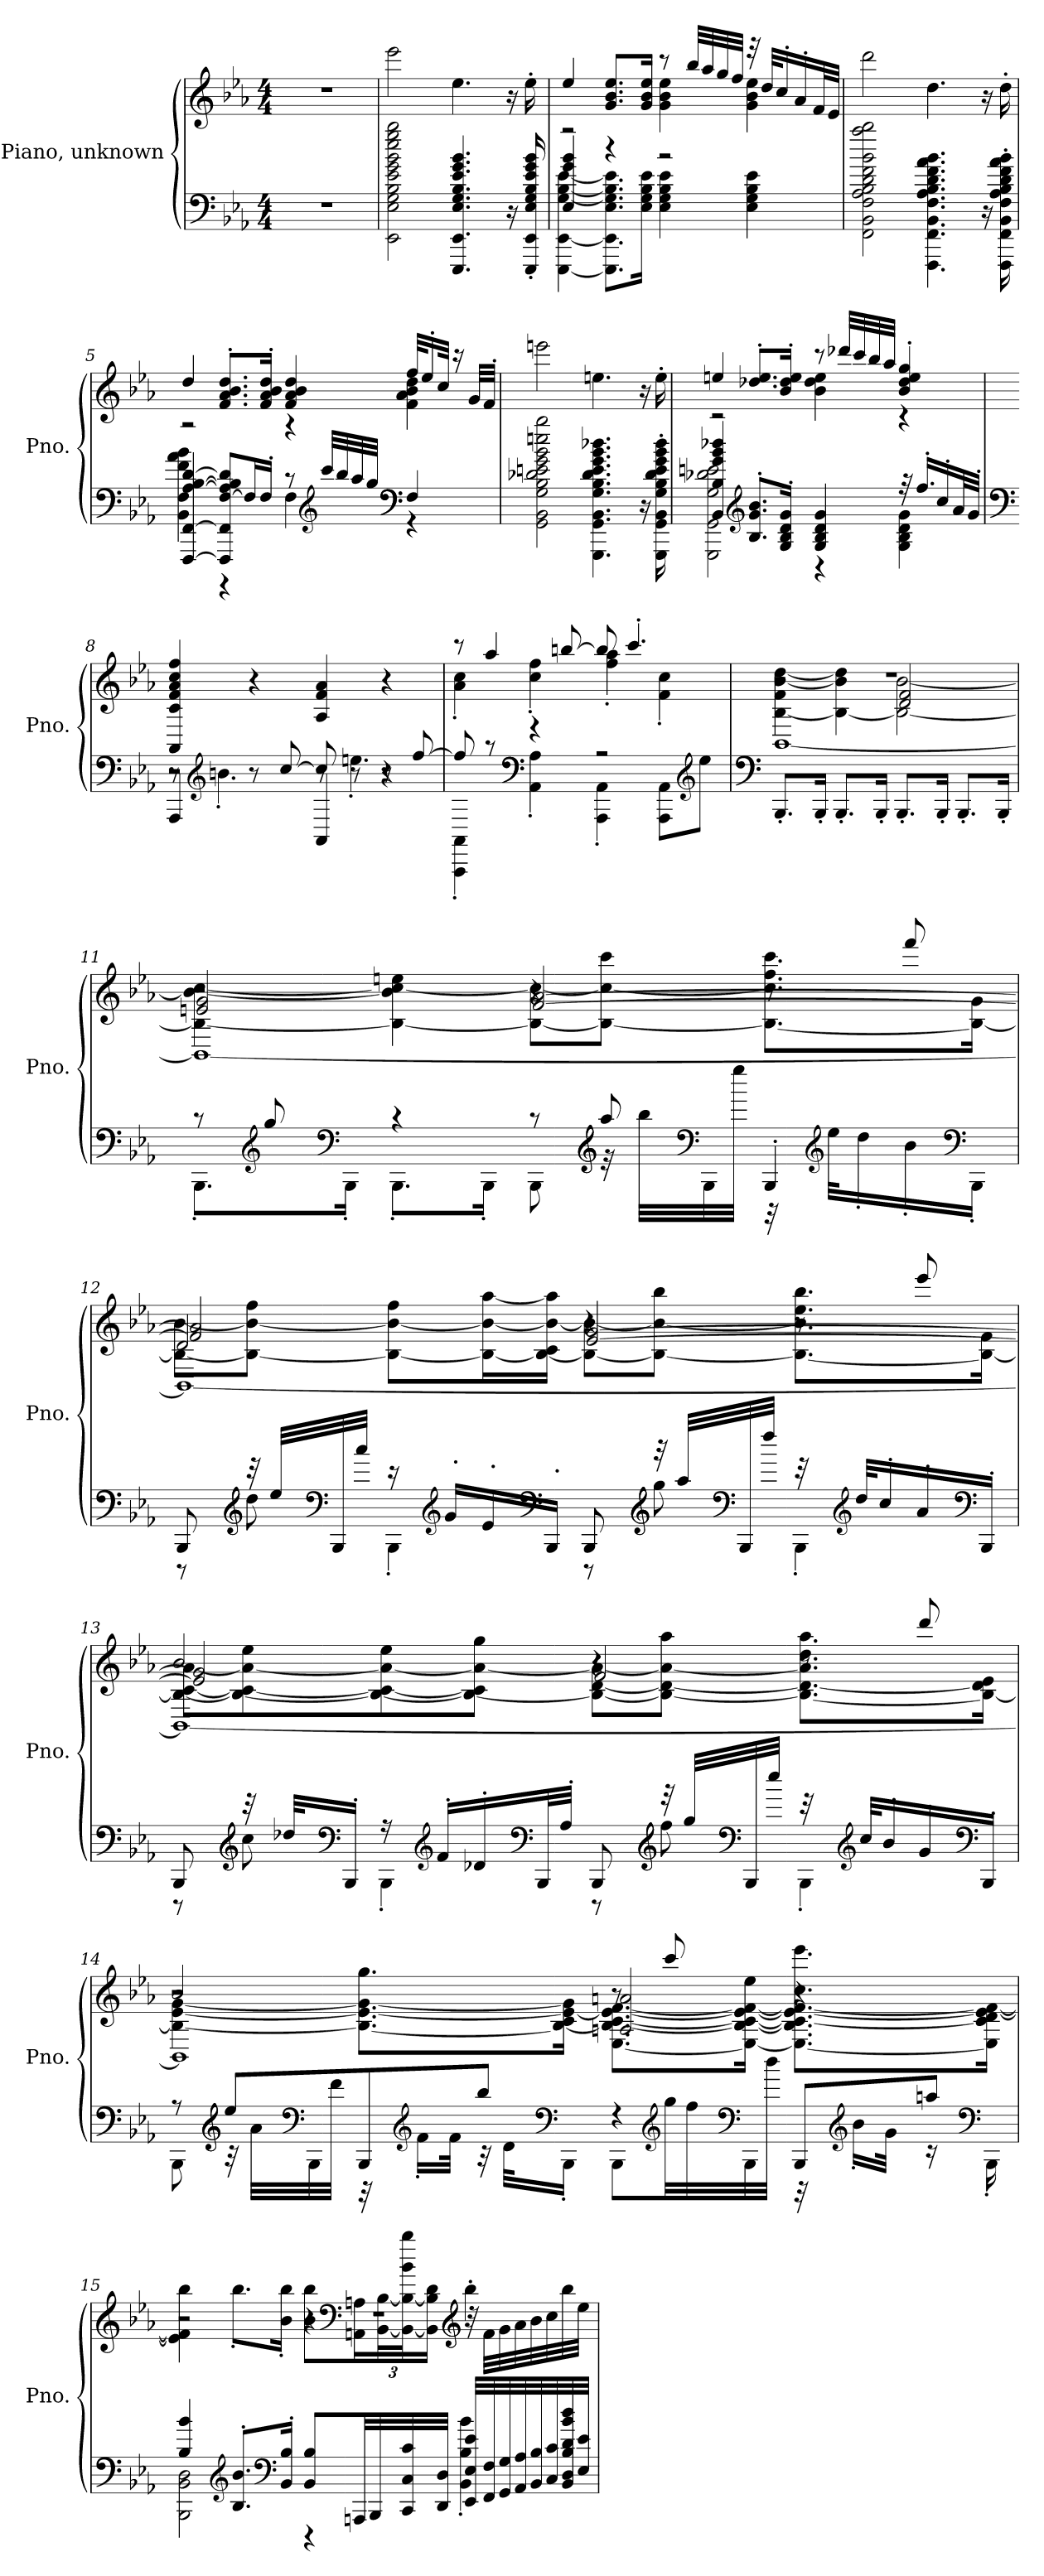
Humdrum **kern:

**kern	**kern
*part1	*part1
*staff2	*staff1
*I"Piano, unknown	*
*I'Pno.	*
*clefF4	*clefG2
*k[b-e-a-]	*k[b-e-a-]
*M4/4	*M4/4
*MM120	*MM120
=1	=1
1r	1r
=2	=2
2EE-\ 2E-\ 2G\ 2B-\ 2e-\ 2g\ 2b-\ 2ee-\ 2gg\ 2bb-\	2eee-\
4.EEE-/ 4.EE-/ 4.E-/ 4.G/ 4.B-/ 4.e-/ 4.g/ 4.b-/	4.ee-\
16r	16r
16EEE-/' 16EE-/' 16E-/' 16G/' 16B-/' 16e-/' 16g/' 16b-/'	16ee-'\
=3	=3
*^	*^
4E-/ 4g/ 4b-/	[4EEE-\ [4EE-\ [4G\ [4B-\ [4e-\	4ee-/	2r
4r	8.EEE-\] 8.EE-\] 8.E-\ 8.G\] 8.B-\] 8.e-\]L	8.g/ 8.b-/ 8.ee-/L	.
.	16E-\ 16G\ 16B-\ 16e-\Jk	16g/ 16b-/ 16ee-/Jk	.
2r	4E-\ 4G\ 4B-\ 4e-\	8r	4g\ 4b-\ 4ee-\
.	.	32bb-/LLL	.
.	.	32aa-/	.
.	.	32gg/	.
.	.	32ff/JJJ	.
.	4E-\ 4G\ 4B-\ 4e-\	32r	4g\ 4b-\ 4ee-\
.	.	32dd/KLL	.
.	.	16cc'/	.
.	.	16a-'/	.
.	.	32f/L	.
.	.	32e-/JJJ	.
*v	*v	*	*
*	*v	*v
=4	=4
2FF\ 2BB-\ 2F\ 2A-\ 2B-\ 2d\ 2f\ 2b-\ 2aa-\ 2bb-\	2ddd\
4.FFF\ 4.FF\ 4.BB-\ 4.F\ 4.A-\ 4.B-\ 4.d\ 4.f\ 4.a-\ 4.b-\	4.dd\
16r	16r
16FFF\' 16FF\' 16BB-\' 16F\' 16A-\' 16B-\' 16d\' 16f\' 16a-\' 16b-\'	16dd'\
!!LO:LB:g=z
=5	=5
*^	*^
[4FFF/ [4FF/ [4A-/ [4B-/ [4d/	4BB-\ 4F\ 4f\ 4a-\ 4b-\	4dd/	2r
8FFF/] 8FF/] [8F/ 8A-/] 8B-/] 8d/]L	4r	8.f/' 8.a-/' 8.b-/' 8.dd/'L	.
16F/L]	.	.	.
16F'/JJ	.	16f/' 16a-/' 16b-/' 16dd/'Jk	.
8r	4F\	4f/ 4a-/ 4b-/ 4dd/	4r
*clefG2	*	*	*
32ccc/LLL	.	.	.
32bb-/	.	.	.
32aa-/	.	.	.
32gg/JJJ	.	.	.
*clefF4	*	*	*
4F/	4r	32ff/KLL	4f\ 4a-\ 4b-\ 4dd\
.	.	16ee-'/	.
.	.	32cc/JJk	.
.	.	16r	.
.	.	32g/LLL	.
.	.	32f'/JJJ	.
*v	*v	*	*
*	*v	*v
=6	=6
2GG\ 2BB-\ 2G\ 2B-\ 2d-X\ 2en\ 2g\ 2b-\ 2een\ 2bb-\	2eeen\
4.GGG\ 4.GG\ 4.BB-\ 4.G\ 4.B-\ 4.d-\ 4.e\ 4.g\ 4.b-\ 4.dd-X\	4.een\
16r	16r
16GGG\' 16GG\' 16BB-\' 16G\' 16B-\' 16d-\' 16e\' 16g\' 16b-\' 16dd-\'	16ee'\
!!LO:LB:g=z
=7	=7
*^	*^
4BB-/ 4B-/ 4g/ 4b-/ 4dd-X/	2GGG\ 2GG\ 2G\ 2d-X\ 2en\	4een/	2r
*clefG2	*	*	*
8.B-/' 8.g/' 8.b-/'L	.	8.dd-X/' 8.ee/'L	.
16G/' 16B-/' 16d-/' 16g/'Jk	.	16b-/' 16dd-/' 16ee/'Jk	.
4G/ 4B-/ 4d-/ 4g/	4r	8r	4b-\ 4dd-\ 4ee\
.	.	32ddd-X/LLL	.
.	.	32ccc/	.
.	.	32bb-/	.
.	.	32aa-/JJJ	.
32r	4G\ 4B-\ 4d-\ 4g\	4b-/' 4dd-/' 4ee/' 4gg/'	4r
16.ff'/LL	.	.	.
16cc'/	.	.	.
32a-/L	.	.	.
32g'/JJJ	.	.	.
*v	*v	*	*
*	*v	*v
=8	=8
*clefF4	*
*^	*
*	*^	*
4AAA-/	8r	2r	4AA-/ 4c/ 4f/ 4a-/ 4cc/ 4ff/
*clefG2	*	*	*
.	4.bn'\	.	.
8r	.	.	4r
[8cc/	.	.	.
8cc/]	8r	4AA-/	4A-/ 4f/ 4a-/
8r	4.een'\	.	.
8r	.	4r	4r
[8ff/	.	.	.
*	*v	*v	*
!!LO:LB:g=z
=9	=9	=9
*	*	*^
8ff/]	4AAA-\' 4AA-\'	8r	4a-\' 4cc\'
8r	.	4aa-/	.
*clefF4	*	*	*
4r	4AA-\' 4A-\'	.	4cc\' 4ff\'
.	.	[8bbn/	.
2r	4AAA-\' 4AA-\'	8bb/]	4ff\' 4aa-\'
.	.	4.ccc'/	.
.	8AAA-\ 8AA-\L	.	4f\' 4cc\'
*clefG2	*	*	*
.	8ee-\J	.	.
*v	*v	*	*
*	*v	*v
=10	=10
*clefF4	*
*	*^
*	*	*^
*	*	*	*^
8.BBB-'/L	1r	[4B-\ 4f\ [4b-\ [4dd\	2r	[1BB-
16BBB-'/Jk	.	.	.	.
8.BBB-'/L	.	4B-\_ 4b-\] 4dd\]	.	.
16BBB-'/Jk	.	.	.	.
8.BBB-'/L	.	2B-\_ [2b-\	2d/ 2f/	.
16BBB-'/Jk	.	.	.	.
8.BBB-'/L	.	.	.	.
16BBB-'/Jk	.	.	.	.
!!LO:LB:g=z	!!	!!	!!
=11	=11	=11	=11	=11
*^	*	*	*	*
8r	8.BBB-'\L	2r	4B-\_ 4b-\_ [4cc\	2en/ 2g/	1BB-_
*clefG2	*	*	*	*	*
8gg/	.	.	.	.	.
*clefF4	*	*	*	*	*
.	16BBB-'\Jk	.	.	.	.
4r	8.BBB-'\L	.	4B-\_ 4b-\] 4cc\_ 4een\	.	.
.	16BBB-'\Jk	.	.	.	.
8r	8BBB-\	4r	8B-\_ 8cc\_L	[2f/ [2a-/	.
*clefG2	*	*	*	*	*
8aa-/	32r	.	8B-\_ 8cc\_ 8ccc\J	.	.
.	32bb-\LLL	.	.	.	.
*clefF4	*	*	*	*	*
.	32BBB-\	.	.	.	.
.	32gg\JJJ	.	.	.	.
4BBB-'/	32r	8r	8.B-\_ 8.cc\] 8.ff\ 8.ccc\L	.	.
*clefG2	*	*	*	*	*
.	32ee-\KLL	.	.	.	.
.	16dd'\	.	.	.	.
.	16b-'\	8fff/	.	.	.
*clefF4	*	*	*	*	*
.	16BBB-'\JJ	.	16B-\_ 16g\Jk	.	.
!!LO:LB:g=z	!!	!!	!!
=12	=12	=12	=12	=12	=12
8BBB-/	8r	2d/	8B-\_ [8b-\L	2f/] 2a-/]	1BB-_
*clefG2	*	*	*	*	*
32r	8dd\	.	8B-\_ 8b-\_ 8ff\J	.	.
32ee-/LLL	.	.	.	.	.
*clefF4	*	*	*	*	*
32BBB-/	.	.	.	.	.
32cc/JJJ	.	.	.	.	.
16r	4BBB-'\	.	8B-\_ 8b-\_ 8ff\L	.	.
*clefG2	*	*	*	*	*
16g'/LL	.	.	.	.	.
16e-'/	.	.	16B-\_ 16b-\_ [16aa-\L	.	.
*clefF4	*	*	*	*	*
16BBB-'/JJ	.	.	16B-\_ 16c\ 16b-\_ 16aa-\]JJ	.	.
8BBB-/	8r	4r	8B-\_ 8b-\_L	[2e-/ [2g/	.
*clefG2	*	*	*	*	*
32r	8gg\	.	8B-\_ 8b-\_ 8bb-\J	.	.
32aa-/LLL	.	.	.	.	.
*clefF4	*	*	*	*	*
32BBB-/	.	.	.	.	.
32ff/JJJ	.	.	.	.	.
32r	4BBB-'\	8r	8.B-\_ 8.b-\] 8.ee-\ 8.bb-\L	.	.
*clefG2	*	*	*	*	*
32dd/KLL	.	.	.	.	.
16cc'/	.	.	.	.	.
16a-'/	.	8eee-/	.	.	.
*clefF4	*	*	*	*	*
16BBB-'/JJ	.	.	16B-\_ 16f\Jk	.	.
!!LO:PB:g=z	!!	!!	!!
=13	=13	=13	=13	=13	=13
8BBB-/	8r	2b-/	8B-\_ [8c\ [8a-\L	2e-/] 2g/]	1BB-_
*clefG2	*	*	*	*	*
32r	8cc\	.	8B-\_ 8c\_ 8a-\_ 8ee-\	.	.
32dd-X/KLL	.	.	.	.	.
*clefF4	*	*	*	*	*
16BBB-'/JJ	.	.	.	.	.
16r	4BBB-'\	.	8B-\_ 8c\_ 8a-\_ 8ee-\	.	.
*clefG2	*	*	*	*	*
16f'/LL	.	.	.	.	.
16d-X'/	.	.	8B-\_ 8c\] 8a-\_ 8gg\J	.	.
*clefF4	*	*	*	*	*
32BBB-/L	.	.	.	.	.
32A-'/JJJ	.	.	.	.	.
8BBB-/	8r	4r	8B-\_ [8d\ 8a-\_L	2f/	.
*clefG2	*	*	*	*	*
32r	8ff\	.	8B-\_ 8d\_ 8a-\_ 8aa-\J	.	.
32gg/LLL	.	.	.	.	.
*clefF4	*	*	*	*	*
32BBB-/	.	.	.	.	.
32ee-/JJJ	.	.	.	.	.
32r	4BBB-'\	8r	8.B-\_ 8.d\_ 8.a-\] 8.dd\ 8.aa-\L	.	.
*clefG2	*	*	*	*	*
32cc/KLL	.	.	.	.	.
16b-'/	.	.	.	.	.
16g'/	.	8ddd/	.	.	.
*clefF4	*	*	*	*	*
16BBB-'/JJ	.	.	16B-\_ 16d\] 16e-\Jk	.	.
!!LO:LB:g=z	!!	!!	!!
=14	=14	=14	=14	=14	=14
8r	8BBB-\	2r	4B-\_ [4e-\ [4g\	2b-/	1BB-]
*clefG2	*	*	*	*	*
8ee-/L	32r	.	.	.	.
.	32a-\LLL	.	.	.	.
*clefF4	*	*	*	*	*
.	32BBB-\	.	.	.	.
.	32f\JJJ	.	.	.	.
8BBB-/	32r	.	8.B-\_ 8.e-\_ 8.g\_ 8.gg\L	.	.
*clefG2	*	*	*	*	*
.	16f'\LL	.	.	.	.
.	32f\JJk	.	.	.	.
8bb-/J	32r	.	.	.	.
.	32d\KLL	.	.	.	.
*clefF4	*	*	*	*	*
.	16BBB-'\JJ	.	16B-\_ 16c\ 16e-\_ 16g\]Jk	.	.
4r	8BBB-\L	8r	[8.E-\ 8.B-\_ [8.c\ 8.e-\_ [8.f\L	2An/ 2an/	.
*clefG2	*	*	*	*	*
.	32gg\LL	8ccc/	.	.	.
.	32ff\	.	.	.	.
*clefF4	*	*	*	*	*
.	32BBB-\	.	16E-\_ 16B-\_ 16c\_ 16e-\_ 16f\_ 16ee-\Jk	.	.
.	32dd\JJJ	.	.	.	.
8BBB-/L	32r	4r	8.E-\_ 8.B-\] 8.c\_ 8.e-\_ 8.f\_ 8.cc\ 8.eee-\L	.	.
*clefG2	*	*	*	*	*
.	16b-'\LL	.	.	.	.
.	32g\JJk	.	.	.	.
8aan/J	16r	.	.	.	.
*clefF4	*	*	*	*	*
.	16BBB-'\	.	16E-\] 16c\] 16d\ 16e-\_ 16f\_Jk	.	.
*	*	*	*	*v	*v
!!LO:LB:g=z
=15	=15	=15	=15	=15
4B-/ 4b-/	2BBB-\ 2BB-\ 2D\	1r	4e-\] 4f\] 4bb-\	2r
*clefG2	*	*	*	*
8.B-/' 8.b-/'L	.	.	8.bb-'\L	.
*clefF4	*	*	*	*
16BB-/' 16B-/'Jk	.	.	16b-\' 16bb-\'Jk	.
8BB-/ 8B-/L	4r	.	8b-\ 8bb-\L	4r
*	*	*clefF4	*	*
*	*	*	*Xbrackettup	*
32AAAn/LL	.	.	24AAn\ 24An\L	.
32BBB-/	.	.	.	.
.	.	.	[48BB-\ [48B-\L	.
32CC/ 32C/ 32c/	.	.	48BB-\_ 48B-\_ 48b-\ 48bb-\J	.
.	.	.	24BB-\] 24B-\] 24d\JJ	.
32DD/ 32D/JJJ	.	.	.	.
*	*	*clefG2	*	*
32EE-/ 32E-/ 32e-/LLL	4BB-\' 4B-\' 4b-\'	.	32r	4bb-'\
32FF/ 32F/	.	.	32f\LLL	.
32GG/ 32G/	.	.	32g\	.
32AA-/ 32A-/	.	.	32a-\	.
32BB-/ 32B-/	.	.	32b-\	.
32C/ 32c/	.	.	32cc\	.
32BB-/ 32D/ 32B-/ 32d/ 32b-/ 32dd/	.	.	32bb-\	.
32E-/ 32e-/JJJ	.	.	32ee-\JJJ	.
*v	*v	*	*	*
*	*v	*v	*v
=	=
*-	*-
